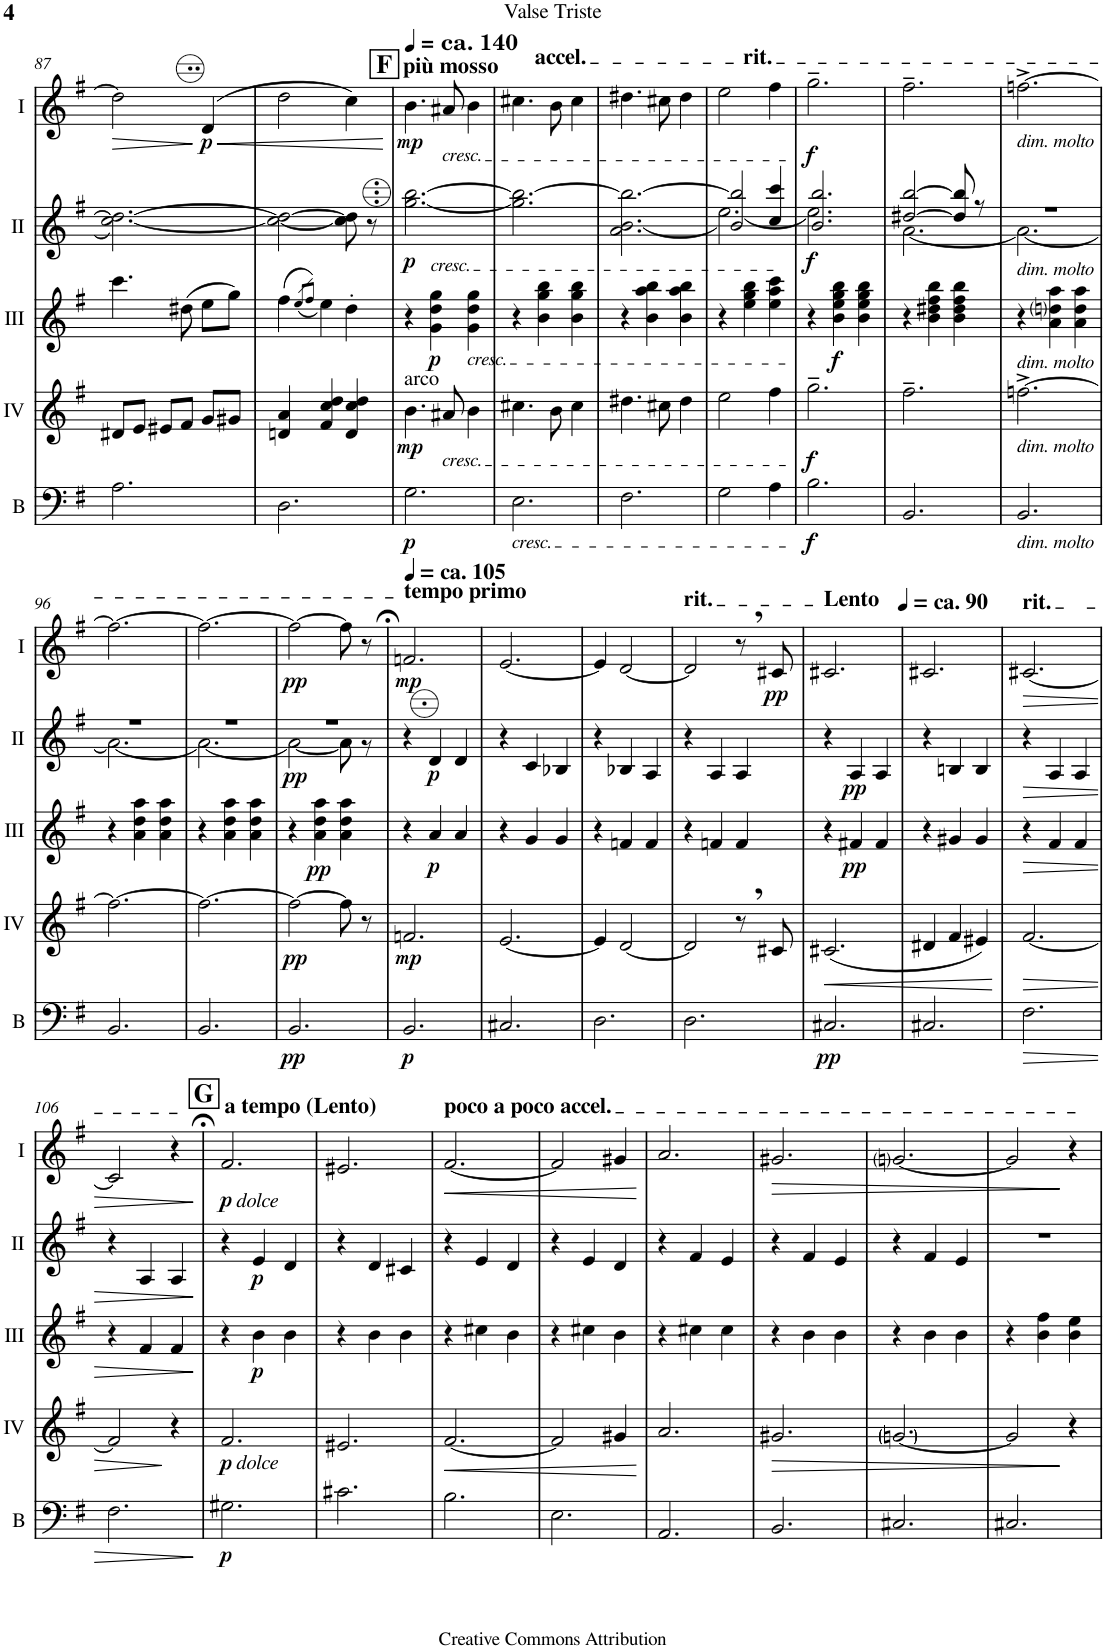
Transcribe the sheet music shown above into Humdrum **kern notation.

**kern	**dynam	**kern	**dynam	**kern	**dynam	**kern	**dynam	**kern	**dynam
*part5	*part5	*part4	*part4	*part3	*part3	*part2	*part2	*part1	*part1
*staff5	*staff5	*staff4	*staff4	*staff3	*staff3	*staff2	*staff2	*staff1	*staff1
*I"Bass	*	*I"Acc. 4	*	*I"Acc. 3	*	*I"Acc. 2	*	*I"Acc. 1	*
*I'B	*	*	*	*	*	*	*	*	*
!!LO:PB:g=z
*clefF4	*	*clefG2	*	*clefG2	*	*clefG2	*	*clefG2	*
*Trd7c12	*	*Trd7c12	*	*Trd7c12	*	*	*	*	*
*k[f#]	*	*k[f#]	*	*k[f#]	*	*k[f#]	*	*k[f#]	*
*M3/4	*	*M3/4	*	*M3/4	*	*M3/4	*	*M3/4	*
=87	=87	=87	=87	=87	=87	=87	=87	=87	=87
!	!	!	!	!	!	!	!	!	!LO:HP:b
2.A\	.	8d#X/L	.	4.ccc\	.	[2.c\ 2.d\_	.	2dd\]	>
.	.	8e/J	.	.	.	.	.	.	.
.	.	8e#X/L	.	.	.	.	.	.	.
.	.	8f#/J	.	(8dd#X\	.	.	.	.	.
!	!	!	!	!	!	!	!	!	!LO:HP:n=1:b
!	!	!	!	!	!	!	!	!	!LO:DY:n=1:b
.	.	8g/L	.	8ee\L	.	.	.	(4d/	] < p
.	.	8g#X/J	.	8gg\J)	.	.	.	.	.
=88	=88	=88	=88	=88	=88	=88	=88	=88	=88
2.D\	.	4dn/ 4a/	.	(4ff#\	.	2c\_ 2d\_	.	2dd\	.
.	.	.	.	(8qee/L	.	.	.	.	.
.	.	.	.	8qff#/J)	.	.	.	.	.
.	.	4f#/ 4cc/ 4dd/	.	4ee\)	.	.	.	.	.
.	.	4d/ 4cc/ 4dd/	.	4dd'\	.	8c\] 8d\]	.	4cc\)	.
.	.	.	.	.	.	8r	.	.	.
.	.	.	.	.	.	.	.	.	[
=89	=89	=89	=89	=89	=89	=89	=89	=89	=89
!!LO:REH:place=s1:a:B:cj:fs=14:t=F
!	!	!	!	!	!	!	!	!LO:TX:a:B:t=più mosso	!
!	!	!	!	!	!	!	!	!LO:TX:a:B:t=ca. 140	!
!	!	!LO:TX:a:t=arco	!	!	!	!	!	!	!
!	!LO:DY:b	!	!LO:DY:b	!	!	!	!LO:DY:b	!	!LO:DY:b
*	*	*	*	*	*	*^	*	*	*
2.G\	p	4.b\	mp	4r	.	[2.g\ [2.b\	4ryy	p	4.b\	mp
!	!	!	!	!	!	!	!LO:TX:b:i:t=cresc.	!	!	!
.	.	.	.	4g\ 4dd\ 4gg\	.	.	2ryy	.	.	.
!	!	!	!	!	!	!	!	!	!LO:TX:b:i:t=cresc.	!
!	!	!LO:TX:b:i:t=cresc.	!	!	!	!	!	!	!	!
.	.	8a#X/	.	.	.	.	.	.	8a#X/	.
!	!	!	!	!LO:TX:b:i:t=cresc.	!	!	!	!	!	!
.	.	4b\	.	4g\ 4dd\ 4gg\	.	.	.	.	4b\	.
=90	=90	=90	=90	=90	=90	=90	=90	=90	=90	=90
!LO:TX:b:i:t=cresc.	!	!	!	!	!	!	!	!	!	!
*	*	*	*	*	*	*v	*v	*	*^	*
2.E\	.	4.cc#X\	.	4r	.	2.g\] 2.b\_	.	4.cc#X\	4ryy	.
!	!	!	!	!	!	!	!	!	!LO:TX:a:t=accel.	!
.	.	.	.	4b\ 4gg\ 4bb\	.	.	.	.	2ryy	.
.	.	8b\	.	.	.	.	.	8b\	.	.
.	.	4cc#\	.	4b\ 4gg\ 4bb\	.	.	.	4cc#\	.	.
*	*	*	*	*	*	*	*	*v	*v	*
=91	=91	=91	=91	=91	=91	=91	=91	=91	=91
2.F#\	.	4.dd#X\	.	4r	.	2.A\ [<2.B\ 2.b\_	.	4.dd#X\	.
.	.	.	.	4b\ 4aa\ 4bb\	.	.	.	.	.
.	.	8cc#X\	.	.	.	.	.	8cc#X\	.
.	.	4dd#\	.	4b\ 4aa\ 4bb\	.	.	.	4dd#\	.
=92	=92	=92	=92	=92	=92	=92	=92	=92	=92
*	*	*	*	*	*	*^	*	*^	*
2G\	.	2ee\	.	4r	.	2B/] 2b/]	[2.e\	.	2ee\	4ryy	.
!	!	!	!	!	!	!	!	!	!	!LO:TX:a:t=rit.	!
.	.	.	.	4ee\ 4gg\ 4bb\	.	.	.	.	.	2ryy	.
4A\	.	4ff#\	.	4ee\ 4aa\ 4ccc\	.	4c/ 4cc/	.	.	4ff#\	.	.
=93	=93	=93	=93	=93	=93	=93	=93	=93	=93	=93	=93
!	!LO:DY:b	!	!LO:DY:b	!	!	!	!	!LO:DY:b	!	!	!LO:DY:b
*	*	*	*	*	*	*	*	*	*v	*v	*
2.B\	f	2.gg~\	f	4r	.	2.B/ 2.b/	2.e\]	f	2.gg~\	f
!	!	!	!	!	!LO:DY:b	!	!	!	!	!
.	.	.	.	4b\ 4ee\ 4gg\ 4bb\	f	.	.	.	.	.
.	.	.	.	4b\ 4ee\ 4gg\ 4bb\	.	.	.	.	.	.
=94	=94	=94	=94	=94	=94	=94	=94	=94	=94	=94
2.BB/	.	2.ff#~\	.	4r	.	[2d#X/ [2b/	[2.A\	.	2.ff#~\	.
.	.	.	.	4b\ 4dd#X\ 4ff#\ 4bb\	.	.	.	.	.	.
.	.	.	.	4b\ 4dd#\ 4ff#\ 4bb\	.	8d#/] 8b/]	.	.	.	.
.	.	.	.	.	.	8r	.	.	.	.
=95	=95	=95	=95	=95	=95	=95	=95	=95	=95	=95
!	!	!	!	!	!	!	!	!	!LO:TX:b:i:t=dim. molto	!
!	!	!	!	!	!	!LO:TX:b:i:t=dim. molto	!	!	!	!
!	!	!	!	!LO:TX:b:i:t=dim. molto	!	!	!	!	!	!
!	!	!LO:TX:b:i:t=dim. molto	!	!	!	!	!	!	!	!
!LO:TX:b:i:t=dim. molto	!	!	!	!	!	!	!	!	!	!
2.BB/	.	[2.ffn^\	.	4r	.	2.r	2.A\_	.	[2.ffn^\	.
.	.	.	.	4a\ 4ddni\ 4aa\	.	.	.	.	.	.
.	.	.	.	4a\ 4dd\ 4aa\	.	.	.	.	.	.
!!LO:LB:g=z
=96	=96	=96	=96	=96	=96	=96	=96	=96	=96	=96
2.BB/	.	2.ff\_	.	4r	.	2.r	2.A\_	.	2.ff\_	.
.	.	.	.	4a\ 4dd\ 4aa\	.	.	.	.	.	.
.	.	.	.	4a\ 4dd\ 4aa\	.	.	.	.	.	.
=97	=97	=97	=97	=97	=97	=97	=97	=97	=97	=97
2.BB/	.	2.ff\_	.	4r	.	2.r	2.A\_	.	2.ff\_	.
.	.	.	.	4a\ 4dd\ 4aa\	.	.	.	.	.	.
.	.	.	.	4a\ 4dd\ 4aa\	.	.	.	.	.	.
=98	=98	=98	=98	=98	=98	=98	=98	=98	=98	=98
!	!LO:DY:b	!	!LO:DY:b	!	!	!	!	!LO:DY:b	!	!LO:DY:b
2.BB/	pp	2ff\_	pp	4r	.	2.r	2A\_	pp	2ff\_	pp
!	!	!	!	!	!LO:DY:b	!	!	!	!	!
.	.	.	.	4a\ 4dd\ 4aa\	pp	.	.	.	.	.
.	.	8ff\]	.	4a\ 4dd\ 4aa\	.	.	8A\]	.	8ff\]	.
.	.	8r	.	.	.	.	8r	.	8r	.
=99	=99	=99	=99	=99	=99	=99	=99	=99	=99	=99
!	!	!	!	!	!	!	!	!	!LO:TX:a:B:t=tempo primo	!
!	!	!	!	!	!	!	!	!	!LO:TX:a:B:t=ca. 105	!
!	!LO:DY:b	!	!LO:DY:b	!	!	!	!	!	!	!LO:DY:b
*	*	*	*	*	*	*v	*v	*	*	*
2.BB/	p	2.fn/	mp	4r	.	4r	.	2.fn/	mp
!	!	!	!	!	!LO:DY:b	!	!LO:DY:b	!	!
.	.	.	.	4a/	p	4d/	p	.	.
.	.	.	.	4a/	.	4d/	.	.	.
=100	=100	=100	=100	=100	=100	=100	=100	=100	=100
2.C#X/	.	[2.e/	.	4r	.	4r	.	[2.e/	.
.	.	.	.	4g/	.	4c/	.	.	.
.	.	.	.	4g/	.	4B-X/	.	.	.
=101	=101	=101	=101	=101	=101	=101	=101	=101	=101
2.D\	.	4e/]	.	4r	.	4r	.	4e/]	.
.	.	[2d/	.	4fn/	.	4B-X/	.	[2d/	.
.	.	.	.	4f/	.	4A/	.	.	.
=102	=102	=102	=102	=102	=102	=102	=102	=102	=102
!	!	!	!	!	!	!	!	!LO:TX:a:t=rit.	!
2.D\	.	2d/]	.	4r	.	4r	.	2d/]	.
.	.	.	.	4fn/	.	4A/	.	.	.
.	.	8r	.	4f/	.	4A/	.	8r	.
!	!	!	!	!	!	!	!	!	!LO:DY:b
.	.	8c#X/	.	.	.	.	.	8c#X/	pp
=103	=103	=103	=103	=103	=103	=103	=103	=103	=103
!	!	!	!	!	!	!	!	!LO:TX:a:B:t=Lento	!
!	!LO:DY:b	!	!LO:HP:b	!	!	!	!	!	!
*	*	*	*	*	*	*	*	*^	*
2.C#X/	pp	(2.c#X/	<	4r	.	4r	.	2.c#X/	8ryy	.
!	!	!	!	!	!	!	!	!	!LO:TX:a:B:t=ca. 90	!
.	.	.	.	.	.	.	.	.	2ryy	.
!	!	!	!	!	!LO:DY:b	!	!LO:DY:b	!	!	!
.	.	.	.	4f#X/	pp	4A/	pp	.	.	.
.	.	.	.	4f#/	.	4A/	.	.	.	.
.	.	.	.	.	.	.	.	.	8ryy	.
*	*	*	*	*	*	*	*	*v	*v	*
=104	=104	=104	=104	=104	=104	=104	=104	=104	=104
2.C#X/	.	4d#X/	.	4r	.	4r	.	2.c#X/	.
.	.	4f#/	.	4g#X/	.	4Bn/	.	.	.
.	.	4e#X/)	.	4g#/	.	4B/	.	.	.
.	.	.	[	.	.	.	.	.	.
=105	=105	=105	=105	=105	=105	=105	=105	=105	=105
!	!	!	!	!	!	!	!	!LO:TX:a:t=rit.	!
!	!LO:HP:b	!	!LO:HP:b	!	!LO:HP:b	!	!LO:HP:b	!	!
2.F#\	>	[2.f#/	>	4r	>	4r	>	[2.c#X/	.
.	.	.	.	4f#/	.	4A/	.	.	.
.	.	.	.	4f#/	.	4A/	.	.	.
!!LO:LB:g=z
=106	=106	=106	=106	=106	=106	=106	=106	=106	=106
!	!	!	!	!	!	!	!	!	!LO:HP:b
2.F#\	.	2f#/]	.	4r	.	4r	.	2c#/]	>
.	.	.	.	4f#/	.	4A/	.	.	.
.	.	4r	]	4f#/	.	4A/	.	4r	.
.	]	.	.	.	]	.	]	.	]
=107	=107	=107	=107	=107	=107	=107	=107	=107	=107
!!LO:REH:place=s1:a:B:cj:fs=14:t=G
!	!	!	!	!	!	!	!	!LO:TX:b:i:t=dolce	!
!	!	!	!	!	!	!	!	!LO:TX:a:B:t=a tempo (Lento)	!
!	!	!LO:TX:b:i:t=dolce	!	!	!	!	!	!	!
!	!LO:DY:b	!	!LO:DY:b	!	!	!	!	!	!LO:DY:b
2.G#X\	p	2.f#/	p	4r	.	4r	.	2.f#/	p
!	!	!	!	!	!LO:DY:b	!	!LO:DY:b	!	!
.	.	.	.	4b\	p	4e/	p	.	.
.	.	.	.	4b\	.	4d/	.	.	.
=108	=108	=108	=108	=108	=108	=108	=108	=108	=108
2.c#X\	.	2.e#X/	.	4r	.	4r	.	2.e#X/	.
.	.	.	.	4b\	.	4d/	.	.	.
.	.	.	.	4b\	.	4c#X/	.	.	.
=109	=109	=109	=109	=109	=109	=109	=109	=109	=109
!	!	!	!	!	!	!	!	!LO:TX:a:t=poco a poco accel.	!
!	!	!	!LO:HP:b	!	!	!	!	!	!LO:HP:b
2.B\	.	[2.f#/	<	4r	.	4r	.	[2.f#/	<
.	.	.	.	4cc#X\	.	4e/	.	.	.
.	.	.	.	4b\	.	4d/	.	.	.
=110	=110	=110	=110	=110	=110	=110	=110	=110	=110
2.E\	.	2f#/]	.	4r	.	4r	.	2f#/]	.
.	.	.	.	4cc#X\	.	4e/	.	.	.
.	.	4g#X/	.	4b\	.	4d/	.	4g#X/	.
.	.	.	[	.	.	.	.	.	[
=111	=111	=111	=111	=111	=111	=111	=111	=111	=111
2.AA/	.	2.a/	.	4r	.	4r	.	2.a/	.
.	.	.	.	4cc#X\	.	4f#/	.	.	.
.	.	.	.	4cc#\	.	4e/	.	.	.
=112	=112	=112	=112	=112	=112	=112	=112	=112	=112
!	!	!	!LO:HP:b	!	!	!	!	!	!LO:HP:b
2.BB/	.	2.g#X/	>	4r	.	4r	.	2.g#X/	>
.	.	.	.	4b\	.	4f#/	.	.	.
.	.	.	.	4b\	.	4e/	.	.	.
=113	=113	=113	=113	=113	=113	=113	=113	=113	=113
2.C#X/	.	[2.gn/	.	4r	.	4r	.	[2.gni/	.
.	.	.	.	4b\	.	4f#/	.	.	.
.	.	.	.	4b\	.	4e/	.	.	.
=114	=114	=114	=114	=114	=114	=114	=114	=114	=114
2.C#X/	.	2g/]	.	4r	.	2.r	.	2g/]	.
.	.	.	.	4b\ 4ff#\	.	.	.	.	.
.	.	4r	]	4b\ 4ee\	.	.	.	4r	]
=	=	=	=	=	=	=	=	=	=
*-	*-	*-	*-	*-	*-	*-	*-	*-	*-
